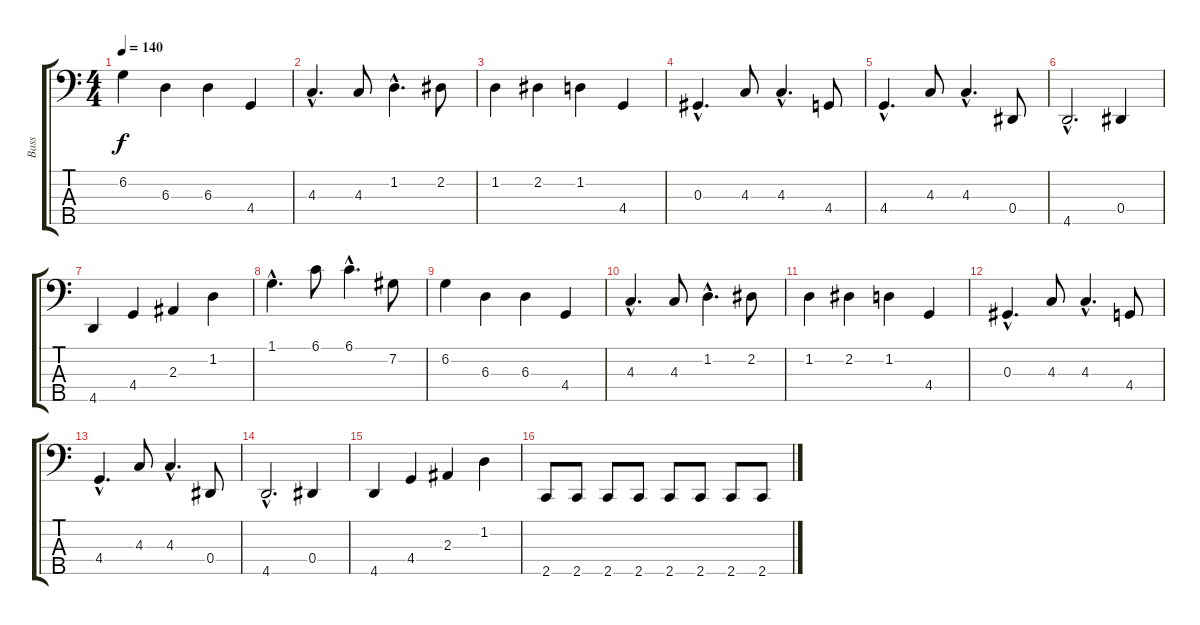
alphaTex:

\track ("Bass" "Bass") {instrument electricbassfinger}
\staff {score tabs}
\tuning (Gb2 Db2 Ab1 Eb1 Bb0) {hide}
\ts (4 4)
\tempo 140
\clef f4
\ks c
6.2.4{dy f} 6.3.4 6.3.4 4.4.4 |
4.3{hac}.4{d} 4.3.8 1.2{hac}.4{d} 2.2.8 |
1.2.4 2.2.4 1.2.4 4.4.4 |
0.3{hac}.4{d} 4.3.8 4.3{hac}.4{d} 4.4.8 |
4.4{hac}.4{d} 4.3.8 4.3{hac}.4{d} 0.4.8 |
4.5{hac}.2{d} 0.4.4 |
4.5.4 4.4.4 2.3.4 1.2.4 |
1.1{hac}.4{d} 6.1.8 6.1{hac}.4{d} 7.2.8 |
6.2.4 6.3.4 6.3.4 4.4.4 |
4.3{hac}.4{d} 4.3.8 1.2{hac}.4{d} 2.2.8 |
1.2.4 2.2.4 1.2.4 4.4.4 |
0.3{hac}.4{d} 4.3.8 4.3{hac}.4{d} 4.4.8 |
4.4{hac}.4{d} 4.3.8 4.3{hac}.4{d} 0.4.8 |
4.5{hac}.2{d} 0.4.4 |
4.5.4 4.4.4 2.3.4 1.2.4 |
2.5.8 2.5.8 2.5.8 2.5.8 2.5.8 2.5.8 2.5.8 2.5.8
